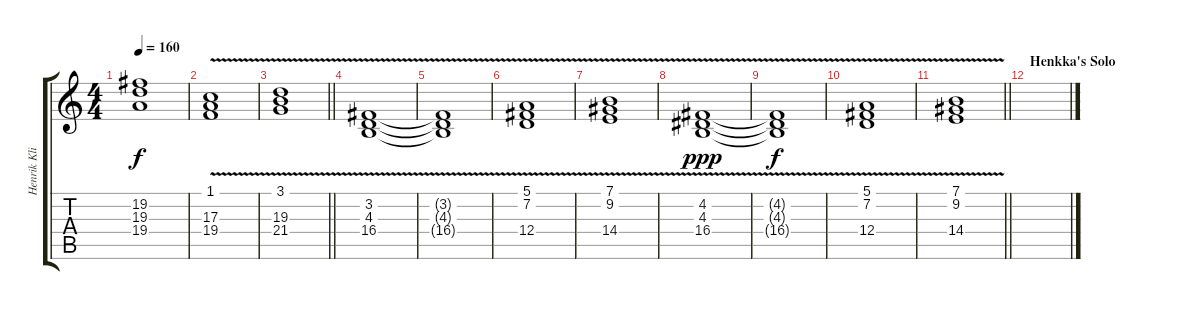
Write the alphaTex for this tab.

\track ("Henrik Klingenberg" "Henrik Kli") {instrument synthbrass1}
\staff {score tabs}
\tuning (E4 B3 G3 D3 A2 E2) {hide}
\ts (4 4)
\tempo 160
\clef g2
\ks c
(19.2{t} 19.3{t} 19.4{t}).1{dy f} |
(1.1{v} 17.3{v} 19.4{v}).1 |
\barLineRight lightlight
(3.1{v} 19.3{v} 21.4{v}).1 |
(3.2 4.3 16.4{v}).1{volume 10 instrument synthbrass1} |
(3.2{t} 4.3{t} 16.4{t}).1 |
(5.1{v} 7.2{v} 12.4{v}).1 |
(7.1 9.2{v} 14.4{v}).1 |
(4.2 4.3{v} 16.4{v}).1{dy ppp} |
(4.2{t} 4.3{t} 16.4{t}).1{dy f} |
(5.1{v} 7.2{v} 12.4{v}).1 |
\barLineRight lightlight
(7.1 9.2{v} 14.4{v}).1 |
\section ("" "Henkka's Solo")
